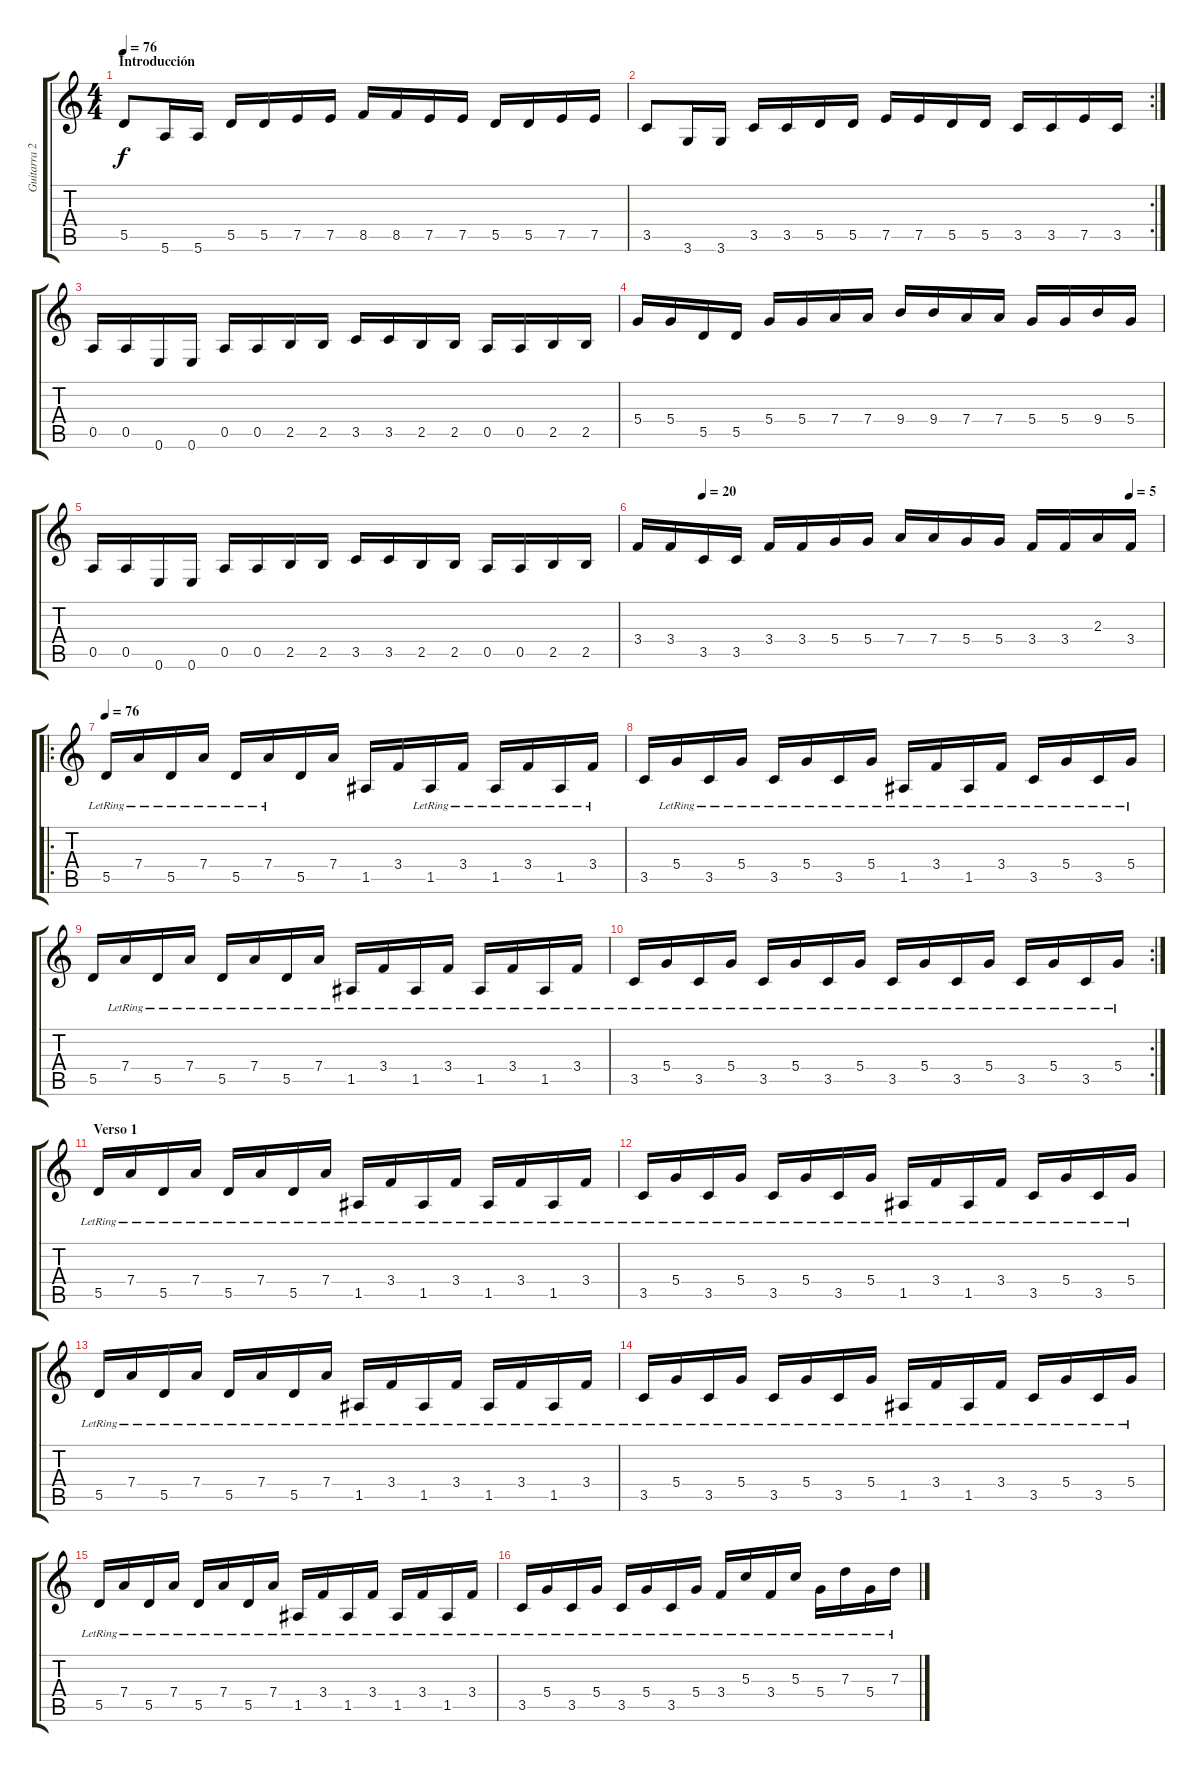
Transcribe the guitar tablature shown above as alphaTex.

\track ("Guitarra 2" "Guitarra 2") {instrument distortionguitar}
\staff {score tabs}
\tuning (E4 B3 G3 D3 A2 E2) {hide}
\ts (4 4)
\section ("" "Introducción")
\tempo 76
\clef g2
\ks c
5.5.8{dy f instrument distortionguitar} 5.6.16 5.6.16 5.5.16 5.5.16 7.5.16 7.5.16 8.5.16 8.5.16 7.5.16 7.5.16 5.5.16 5.5.16 7.5.16 7.5.16 |
\rc 2
3.5.8 3.6.16 3.6.16 3.5.16 3.5.16 5.5.16 5.5.16 7.5.16 7.5.16 5.5.16 5.5.16 3.5.16 3.5.16 7.5.16 3.5.16 |
0.5.16 0.5.16 0.6.16 0.6.16 0.5.16 0.5.16 2.5.16 2.5.16 3.5.16 3.5.16 2.5.16 2.5.16 0.5.16 0.5.16 2.5.16 2.5.16 |
5.4.16 5.4.16 5.5.16 5.5.16 5.4.16 5.4.16 7.4.16 7.4.16 9.4.16 9.4.16 7.4.16 7.4.16 5.4.16 5.4.16 9.4.16 5.4.16 |
0.5.16 0.5.16 0.6.16 0.6.16 0.5.16 0.5.16 2.5.16 2.5.16 3.5.16 3.5.16 2.5.16 2.5.16 0.5.16 0.5.16 2.5.16 2.5.16 |
\tempo (20 0.125)
\tempo (5 0.9375)
3.4.16 3.4.16 3.5.16 3.5.16 3.4.16 3.4.16 5.4.16 5.4.16 7.4.16 7.4.16 5.4.16 5.4.16 3.4.16 3.4.16 2.3.16 3.4.16 |
\ro
\tempo 76
5.5{lr}.16{instrument electricguitarjazz} 7.4{lr}.16 5.5{lr}.16 7.4{lr}.16 5.5{lr}.16 7.4{lr}.16 5.5.16 7.4.16 1.5.16 3.4.16 1.5{lr}.16 3.4{lr}.16 1.5{lr}.16 3.4{lr}.16 1.5{lr}.16 3.4{lr}.16 |
3.5.16 5.4{lr}.16 3.5{lr}.16 5.4{lr}.16 3.5{lr}.16 5.4{lr}.16 3.5{lr}.16 5.4{lr}.16 1.5{lr}.16 3.4{lr}.16 1.5{lr}.16 3.4{lr}.16 3.5{lr}.16 5.4{lr}.16 3.5{lr}.16 5.4{lr}.16 |
5.5.16 7.4{lr}.16 5.5{lr}.16 7.4{lr}.16 5.5{lr}.16 7.4{lr}.16 5.5{lr}.16 7.4{lr}.16 1.5{lr}.16 3.4{lr}.16 1.5{lr}.16 3.4{lr}.16 1.5{lr}.16 3.4{lr}.16 1.5{lr}.16 3.4{lr}.16 |
\rc 2
3.5{lr}.16 5.4{lr}.16 3.5{lr}.16 5.4{lr}.16 3.5{lr}.16 5.4{lr}.16 3.5{lr}.16 5.4{lr}.16 3.5{lr}.16 5.4{lr}.16 3.5{lr}.16 5.4{lr}.16 3.5{lr}.16 5.4{lr}.16 3.5{lr}.16 5.4{lr}.16 |
\section ("" "Verso 1")
5.5{lr}.16 7.4{lr}.16 5.5{lr}.16 7.4{lr}.16 5.5{lr}.16 7.4{lr}.16 5.5{lr}.16 7.4{lr}.16 1.5{lr}.16 3.4{lr}.16 1.5{lr}.16 3.4{lr}.16 1.5{lr}.16 3.4{lr}.16 1.5{lr}.16 3.4{lr}.16 |
3.5{lr}.16 5.4{lr}.16 3.5{lr}.16 5.4{lr}.16 3.5{lr}.16 5.4{lr}.16 3.5{lr}.16 5.4{lr}.16 1.5{lr}.16 3.4{lr}.16 1.5{lr}.16 3.4{lr}.16 3.5{lr}.16 5.4{lr}.16 3.5{lr}.16 5.4{lr}.16 |
5.5{lr}.16 7.4{lr}.16 5.5{lr}.16 7.4{lr}.16 5.5{lr}.16 7.4{lr}.16 5.5{lr}.16 7.4{lr}.16 1.5{lr}.16 3.4{lr}.16 1.5{lr}.16 3.4{lr}.16 1.5{lr}.16 3.4{lr}.16 1.5{lr}.16 3.4{lr}.16 |
3.5{lr}.16 5.4{lr}.16 3.5{lr}.16 5.4{lr}.16 3.5{lr}.16 5.4{lr}.16 3.5{lr}.16 5.4{lr}.16 1.5{lr}.16 3.4{lr}.16 1.5{lr}.16 3.4{lr}.16 3.5{lr}.16 5.4{lr}.16 3.5{lr}.16 5.4{lr}.16 |
5.5{lr}.16 7.4{lr}.16 5.5{lr}.16 7.4{lr}.16 5.5{lr}.16 7.4{lr}.16 5.5{lr}.16 7.4{lr}.16 1.5{lr}.16 3.4{lr}.16 1.5{lr}.16 3.4{lr}.16 1.5{lr}.16 3.4{lr}.16 1.5{lr}.16 3.4{lr}.16 |
3.5{lr}.16 5.4{lr}.16 3.5{lr}.16 5.4{lr}.16 3.5{lr}.16 5.4{lr}.16 3.5{lr}.16 5.4{lr}.16 3.4{lr}.16 5.3{lr}.16 3.4{lr}.16 5.3{lr}.16 5.4{lr}.16 7.3{lr}.16 5.4{lr}.16 7.3{lr}.16
